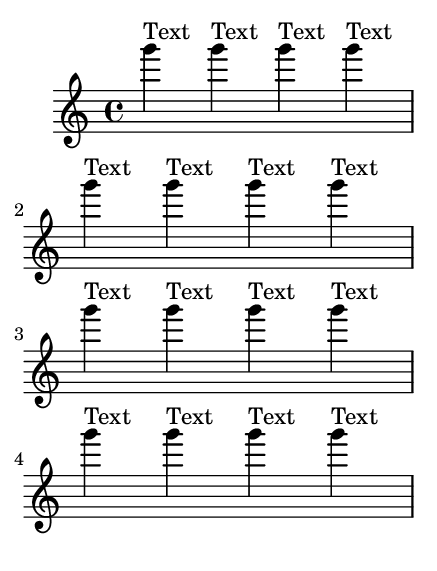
%% Generated by lilypond-book
%% Options: [exampleindent=10.16\mm,indent=0\mm,line-width=160\mm,paper-height=845.047\pt,paper-width=597.508\pt,papersize='(cons (* 597.508 pt) (* 845.047 pt))]
\include "lilypond-book-preamble.ly"


% ****************************************************************
% Start cut-&-pastable-section
% ****************************************************************

#(ly:set-option 'eps-box-padding 3.000000)



\paper {
  #(set-paper-size '(cons (* 597.508 pt) (* 845.047 pt)))
  indent = 0\mm
  line-width = 160\mm
  % offset the left padding, also add 1mm as lilypond creates cropped
  % images with a little space on the right
  line-width = #(- line-width (* mm  3.000000) (* mm 1))
}

\layout {
  
}




% ****************************************************************
% ly snippet:
% ****************************************************************
\sourcefilename "/lilypond-2.25.21/input/regression/page-breaking-outside-staff-estimation2.ly"
\sourcefileline 0
\version "2.16.0"

\header {
  texidoc = "The height-estimation routine doesn't get confused
by multiple outside-staff grobs in the same measure."
}

#(set-default-paper-size "a7")

\book {
  \repeat unfold 4 { \repeat unfold 4 {g'''4^"Text"} \break}
}



% ****************************************************************
% end ly snippet
% ****************************************************************
